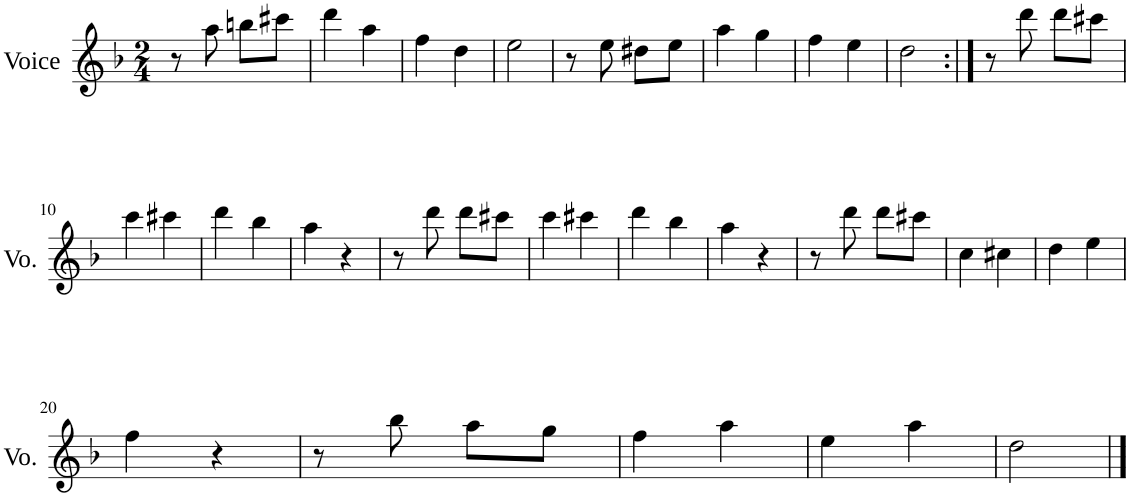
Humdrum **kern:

**kern
*part1
*staff1
*I"Voice
*I'Vo.
*clefG2
*k[b-]
*M2/4
=1
8r
8aa\
8bbn\L
8ccc#X\J
=2
4ddd\
4aa\
=3
4ff\
4dd\
=4
2ee\
=5
8r
8ee\
8dd#X\L
8ee\J
=6
4aa\
4gg\
=7
4ff\
4ee\
=8
2dd\
=9:|!
8r
8ddd\
8ddd\L
8ccc#X\J
!!LO:LB:g=z
=10
4ccc\
4ccc#X\
=11
4ddd\
4bb-\
=12
4aa\
4r
=13
8r
8ddd\
8ddd\L
8ccc#X\J
=14
4ccc\
4ccc#X\
=15
4ddd\
4bb-\
=16
4aa\
4r
=17
8r
8ddd\
8ddd\L
8ccc#X\J
=18
4cc\
4cc#X\
=19
4dd\
4ee\
!!LO:LB:g=z
=20
4ff\
4r
=21
8r
8bb-\
8aa\L
8gg\J
=22
4ff\
4aa\
=23
4ee\
4aa\
=24
2dd\
==
*-
